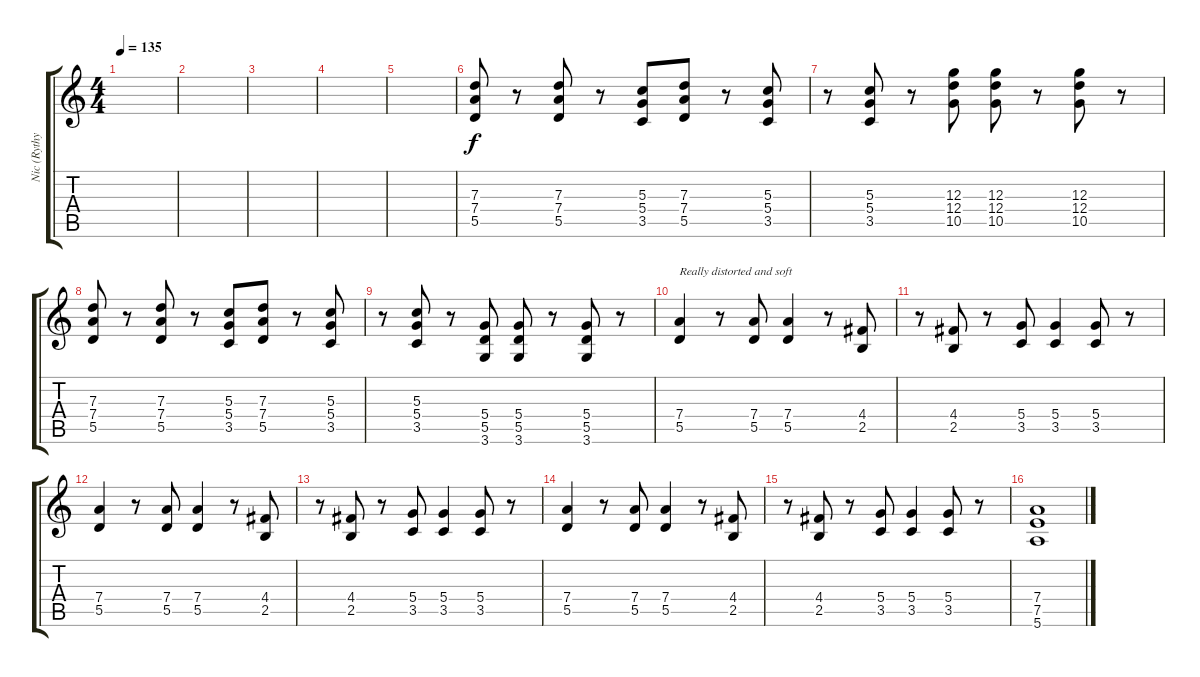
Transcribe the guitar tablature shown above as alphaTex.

\track ("Nic (Rythym)" "Nic (Rythy") {instrument overdrivenguitar}
\staff {score tabs}
\tuning (E4 B3 G3 D3 A2 E2) {hide}
\ts (4 4)
\tempo 135
\clef g2
\ks c
|
|
|
|
|
(7.3 7.4 5.5).8{balance 8} r.8 (7.3 7.4 5.5).8 r.8 (5.3 5.4 3.5).8 (7.3 7.4 5.5).8 r.8 (5.3 5.4 3.5).8 |
r.8 (5.3 5.4 3.5).8 r.8 (12.3 12.4 10.5).8 (12.3 12.4 10.5).8 r.8 (12.3 12.4 10.5).8 r.8 |
(7.3 7.4 5.5).8 r.8 (7.3 7.4 5.5).8 r.8 (5.3 5.4 3.5).8 (7.3 7.4 5.5).8 r.8 (5.3 5.4 3.5).8 |
r.8 (5.3 5.4 3.5).8 r.8 (5.4 5.5 3.6).8 (5.4 5.5 3.6).8 r.8 (5.4 5.5 3.6).8 r.8 |
(7.4 5.5).4{txt "Really distorted and soft" volume 5 balance 16} r.8 (7.4 5.5).8 (7.4 5.5).4 r.8 (4.4 2.5).8 |
r.8 (4.4 2.5).8 r.8 (5.4 3.5).8 (5.4 3.5).4 (5.4 3.5).8 r.8 |
(7.4 5.5).4 r.8 (7.4 5.5).8 (7.4 5.5).4 r.8 (4.4 2.5).8 |
r.8 (4.4 2.5).8 r.8 (5.4 3.5).8 (5.4 3.5).4 (5.4 3.5).8 r.8 |
(7.4 5.5).4 r.8 (7.4 5.5).8 (7.4 5.5).4 r.8 (4.4 2.5).8 |
r.8 (4.4 2.5).8 r.8 (5.4 3.5).8 (5.4 3.5).4 (5.4 3.5).8 r.8 |
(7.4 7.5 5.6).1{volume 14}
